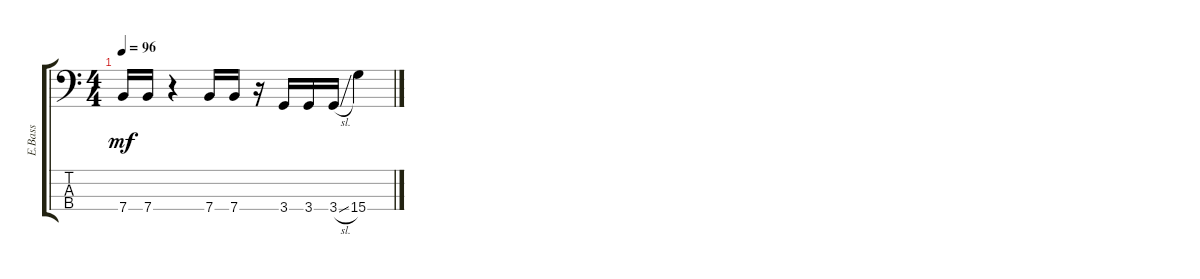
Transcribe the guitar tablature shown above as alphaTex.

\track ("E.Bass" "E.Bass") {instrument electricbassfinger}
\staff {score tabs}
\tuning (G2 D2 A1 E1) {hide}
\ts (4 4)
\tempo 96
\clef f4
\ks c
7.4.16{dy mf} 7.4.16 r.4 7.4.16 7.4.16 r.16 3.4.16 3.4.16 3.4{sl}.16 15.4.4
